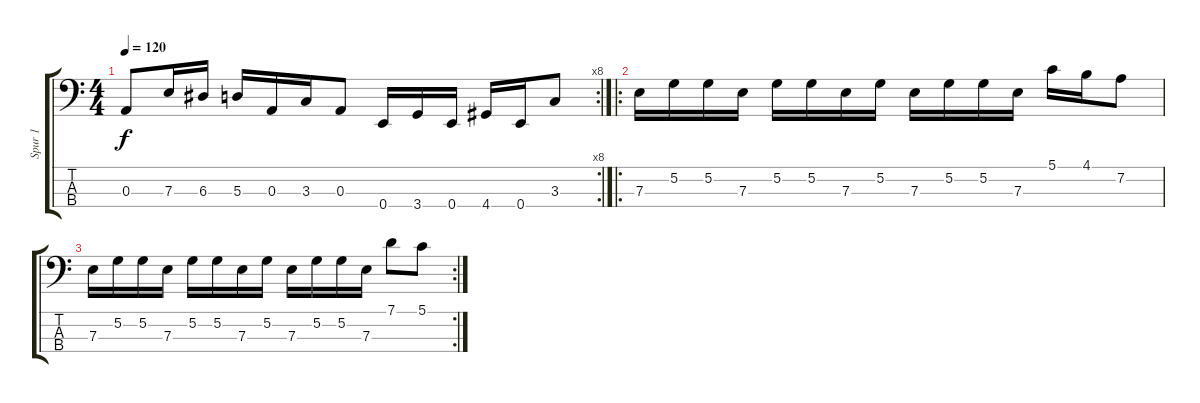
\track ("Spur 1" "Spur 1") {instrument acousticguitarnylon}
\staff {score tabs}
\tuning (G2 D2 A1 E1) {hide}
\rc 8
\ts (4 4)
\tempo 120
\clef f4
\ks c
0.3.8{dy f instrument acousticguitarnylon} 7.3.16 6.3.16 5.3.16 0.3.16 3.3.16 0.3.8 0.4.16 3.4.16 0.4.16 4.4.16 0.4.16 3.3.8 |
\ro
7.3.16 5.2.16 5.2.16 7.3.16 5.2.16 5.2.16 7.3.16 5.2.16 7.3.16 5.2.16 5.2.16 7.3.16 5.1.16 4.1.16 7.2.8 |
\rc 2
7.3.16 5.2.16 5.2.16 7.3.16 5.2.16 5.2.16 7.3.16 5.2.16 7.3.16 5.2.16 5.2.16 7.3.16 7.1.8 5.1.8
